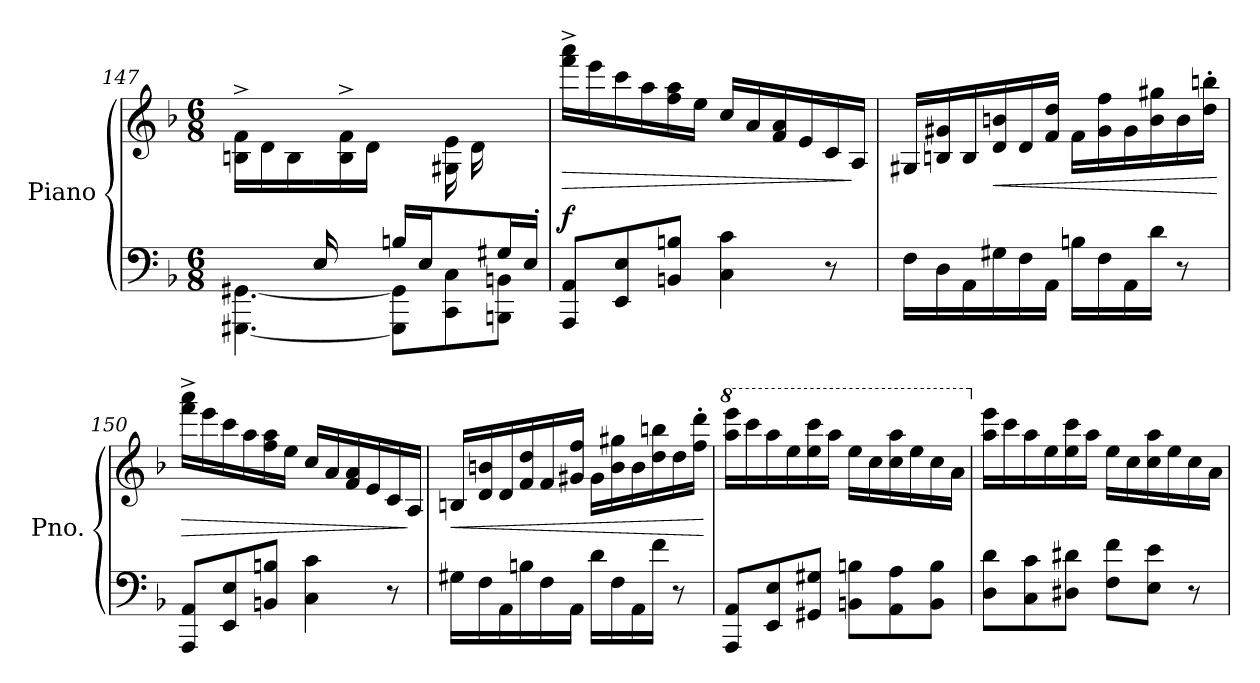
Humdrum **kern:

**kern	**kern	**dynam
*part1	*part1	*part1
*staff2	*staff1	*staff1/2
*I"Piano	*	*
*I'Pno.	*	*
*clefF4	*clefG2	*
*k[b-]	*k[b-]	*
*M6/8	*M6/8	*
=147	=147	=147
*^	*	*
8.ryy	[4.GGG#X\ [4.GG#X\	16Bn\^ 16f\^LL	.
.	.	16d\	.
.	.	16B\	.
16E/	.	16ryy	.
8ryy	.	16B\^ 16f\^	.
.	.	16d\JJ	.
16Bn/LL	8GGG#\] 8GG#\]L	8ryy	.
16E/	.	.	.
8ryy	8CC\ 8C\	16G#X\ 16e\	.
.	.	16d\	.
16G#X/	8BBBn\ 8BBn\J	8ryy	.
16E'/JJ	.	.	.
*v	*v	*	*
=148	=148	=148
!	!	!LO:HP:b
!	!	!LO:DY:n=1:a=2
8AAA/ 8AA/L	16fff\^ 16aaa\^LL	> f
.	16eee\	.
8EE/ 8E/	16ccc\	.
.	16aa\	.
8BBn/ 8Bn/J	16ff\ 16aa\	.
.	16ee\JJ	.
4C\ 4c\	16cc/LL	.
.	16a/	.
.	16f/ 16a/	.
.	16e/	.
8r	16c/	.
.	16A/JJ	]
!!LO:LB:g=z
=149	=149	=149
16F\LL	16G#X/LL	.
16D\	16Bn/ 16g#X/	.
16AA\	16B/	.
!	!	!LO:HP:b
16G#X\	16d/ 16bn/	<
16F\	16d/	.
16AA\JJ	16f/ 16dd/JJ	.
16Bn\LL	16f\LL	.
16F\	16g#\ 16ff\	.
16AA\	16g#\	.
16d\JJ	16b\ 16gg#X\	.
8r	16b\	.
.	16dd\' 16bbn\'JJ	.
.	.	[
=150	=150	=150
!	!	!LO:HP:b
8AAA/ 8AA/L	16fff\^ 16aaa\^LL	>
.	16eee\	.
8EE/ 8E/	16ccc\	.
.	16aa\	.
8BBn/ 8Bn/J	16ff\ 16aa\	.
.	16ee\JJ	.
4C\ 4c\	16cc/LL	.
.	16a/	.
.	16f/ 16a/	.
.	16e/	.
8r	16c/	.
.	16A/JJ	]
=151	=151	=151
!	!	!LO:HP:b
16G#X\LL	16Bn/LL	<
16F\	16d/ 16bn/	.
16AA\	16d/	.
16Bn\	16f/ 16dd/	.
16F\	16f/	.
16AA\JJ	16g#X/ 16ff/JJ	.
16d\LL	16g#\LL	.
16F\	16b\ 16gg#X\	.
16AA\	16b\	.
16f\JJ	16dd\ 16bbn\	.
8r	16dd\	.
.	16ff\' 16ddd\'JJ	.
.	.	[
!!LO:PB:g=z
=152	=152	=152
*	*8va	*
8AAA/ 8AA/L	16aaa\ 16eeee\LL	.
.	16cccc\	.
8EE/ 8E/	16aaa\	.
.	16eee\	.
8GG#X/ 8G#X/J	16eee\ 16cccc\	.
.	16aaa\JJ	.
8BBn\ 8Bn\L	16eee\LL	.
.	16ccc\	.
8AA\ 8A\	16ccc\ 16aaa\	.
.	16eee\	.
8BB\ 8B\J	16ccc\	.
.	16aa\JJ	.
=153	=153	=153
*	*X8va	*
8D\ 8d\L	16aa\ 16eee\LL	.
.	16ccc\	.
8C\ 8c\	16aa\	.
.	16ee\	.
8D#X\ 8d#X\J	16ee\ 16ccc\	.
.	16aa\JJ	.
8F\ 8f\L	16ee\LL	.
.	16cc\	.
8E\ 8e\J	16cc\ 16aa\	.
.	16ee\	.
8r	16cc\	.
.	16a\JJ	.
=	=	=
*-	*-	*-
